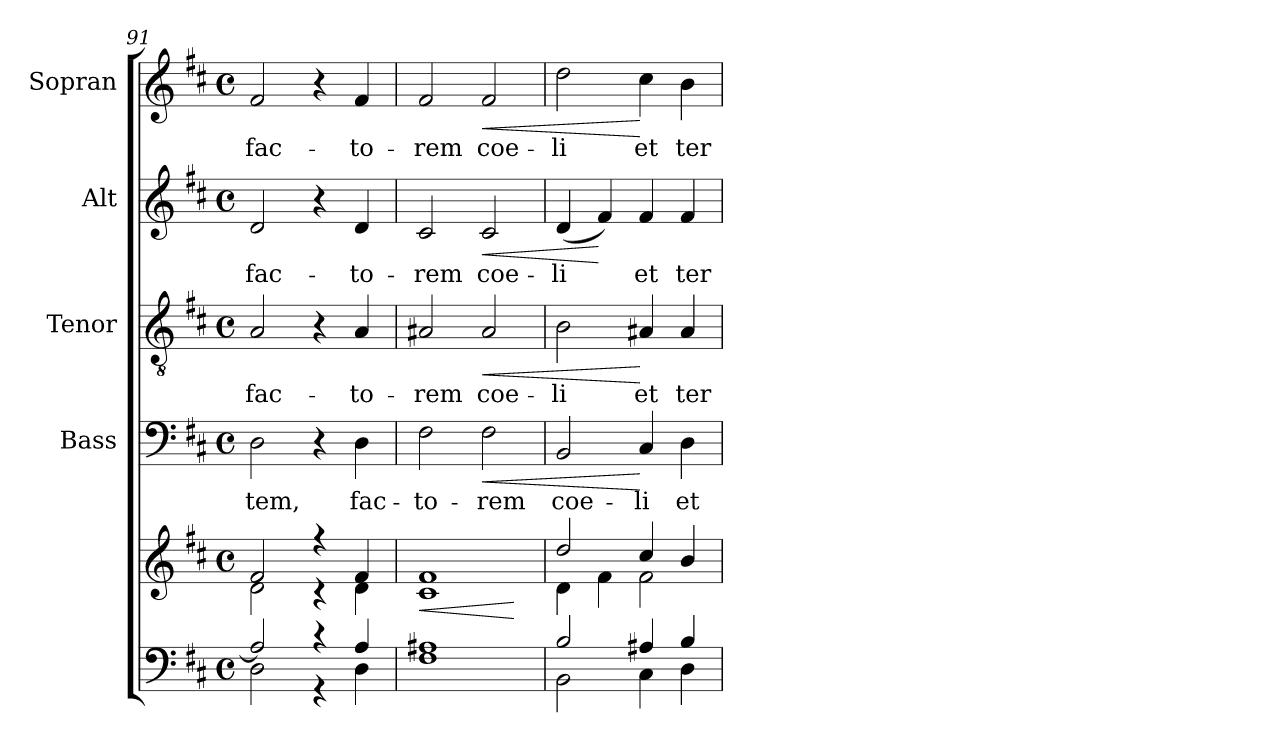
**kern	**kern	**dynam	**kern	**text	**dynam	**kern	**text	**dynam	**kern	**text	**dynam	**kern	**text	**dynam
*part5	*part5	*part5	*part4	*part4	*part4	*part3	*part3	*part3	*part2	*part2	*part2	*part1	*part1	*part1
*staff6	*staff5	*staff5/6	*staff4	*staff4	*staff4	*staff3	*staff3	*staff3	*staff2	*staff2	*staff2	*staff1	*staff1	*staff1
*	*	*	*I"Bass	*	*	*I"Tenor	*	*	*I"Alt	*	*	*I"Sopran	*	*
*	*	*	*I'B.	*	*	*I'T.	*	*	*I'A.	*	*	*I'S.	*	*
*clefF4	*clefG2	*	*clefF4	*	*	*clefGv2	*	*	*clefG2	*	*	*clefG2	*	*
*k[f#c#]	*k[f#c#]	*	*k[f#c#]	*	*	*k[f#c#]	*	*	*k[f#c#]	*	*	*k[f#c#]	*	*
*D:	*D:	*	*D:	*	*	*D:	*	*	*D:	*	*	*D:	*	*
*M4/4	*M4/4	*	*M4/4	*	*	*M4/4	*	*	*M4/4	*	*	*M4/4	*	*
*met(c)	*met(c)	*	*met(c)	*	*	*met(c)	*	*	*met(c)	*	*	*met(c)	*	*
=91	=91	=91	=91	=91	=91	=91	=91	=91	=91	=91	=91	=91	=91	=91
*^	*^	*	*	*	*	*	*	*	*	*	*	*	*	*
!	!	!	!	!	!	!LO:LY:b	!	!	!LO:LY:b	!	!	!LO:LY:b	!	!	!LO:LY:b	!
2A/]	2D\	2f#/	2d\	.	2D\	-tem,	.	2A/	fac-	.	2d/	fac-	.	2f#/	fac-	.
4r	4r	4r	4r	.	4r	.	.	4r	.	.	4r	.	.	4r	.	.
!	!	!	!	!	!	!LO:LY:b	!	!	!LO:LY:b	!	!	!LO:LY:b	!	!	!LO:LY:b	!
4A/	4D\	4f#/	4d\	.	4D\	fac-	.	4A/	-to-	.	4d/	-to-	.	4f#/	-to-	.
=92	=92	=92	=92	=92	=92	=92	=92	=92	=92	=92	=92	=92	=92	=92	=92	=92
!	!	!	!	!LO:HP:b	!	!LO:LY:b	!	!	!LO:LY:b	!	!	!LO:LY:b	!	!	!LO:LY:b	!
1A#X	1F#	1f#	1c#	<	2F#\	-to-	.	2A#X/	-rem	.	2c#/	-rem	.	2f#/	-rem	.
!	!	!	!	!	!	!LO:LY:b	!LO:HP:b	!	!LO:LY:b	!LO:HP:b	!	!LO:LY:b	!LO:HP:b	!	!LO:LY:b	!LO:HP:b
.	.	.	.	.	2F#\	-rem	<	2A#/	coe-	<	2c#/	coe-	<	2f#/	coe-	<
*v	*v	*	*	*	*	*	*	*	*	*	*	*	*	*	*	*
*	*v	*v	*	*	*	*	*	*	*	*	*	*	*	*	*
.	.	[	.	.	.	.	.	.	.	.	.	.	.	.
=93	=93	=93	=93	=93	=93	=93	=93	=93	=93	=93	=93	=93	=93	=93
*^	*^	*	*	*	*	*	*	*	*	*	*	*	*	*
!	!	!	!	!	!	!LO:LY:b	!	!	!LO:LY:b	!	!	!LO:LY:b	!	!	!LO:LY:b	!
2B/	2BB\	2dd/	4d\	.	2BB/	coe-	.	2B\	-li	.	(<4d/	-li	.	2dd\	-li	.
.	.	.	4f#\	.	.	.	.	.	.	.	4f#/)	.	[	.	.	.
!	!	!	!	!	!	!LO:LY:b	!	!	!LO:LY:b	!	!	!LO:LY:b	!	!	!LO:LY:b	!
4A#X/	4C#\	4cc#/	2f#\	.	4C#/	-li	[	4A#X/	et	[	4f#/	et	.	4cc#\	et	[
!	!	!	!	!	!	!LO:LY:b	!	!	!LO:LY:b	!	!	!LO:LY:b	!	!	!LO:LY:b	!
4B/	4D\	4b/	.	.	4D\	et	.	4A#/	ter-	.	4f#/	ter-	.	4b\	ter-	.
*v	*v	*	*	*	*	*	*	*	*	*	*	*	*	*	*	*
*	*v	*v	*	*	*	*	*	*	*	*	*	*	*	*	*
=	=	=	=	=	=	=	=	=	=	=	=	=	=	=
*-	*-	*-	*-	*-	*-	*-	*-	*-	*-	*-	*-	*-	*-	*-
